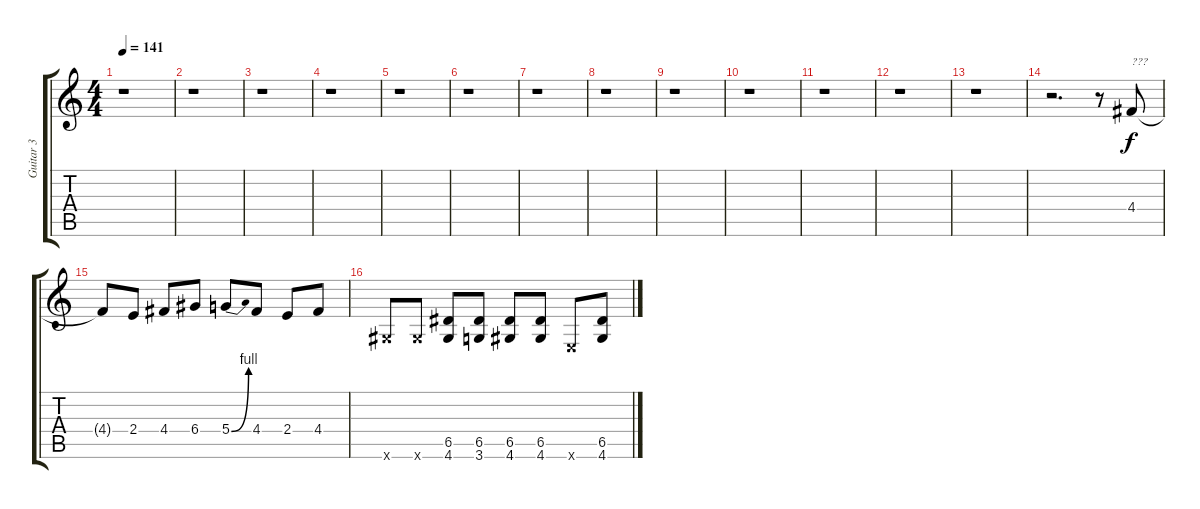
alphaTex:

\track ("Guitar 3" "Guitar 3") {instrument distortionguitar}
\staff {score tabs}
\tuning (E4 B3 G3 D3 A2 E2) {hide}
\ts (4 4)
\tempo 141
\clef g2
\ks c
r.1{dy f} |
r.1 |
r.1 |
r.1 |
r.1 |
r.1 |
r.1 |
r.1 |
r.1 |
r.1 |
r.1 |
r.1 |
r.1 |
r.2{d} r.8 4.4.8{txt "???"} |
4.4{t}.8 2.4.8 4.4.8 6.4.8 5.4{be (bend 0 0 60 4)}.8 4.4.8 2.4.8 4.4.8 |
4.6{x}.8 4.6{x}.8 (6.5 4.6).8 (6.5 3.6).8 (6.5 4.6).8 (6.5 4.6).8 0.6{x}.8 (6.5 4.6).8
